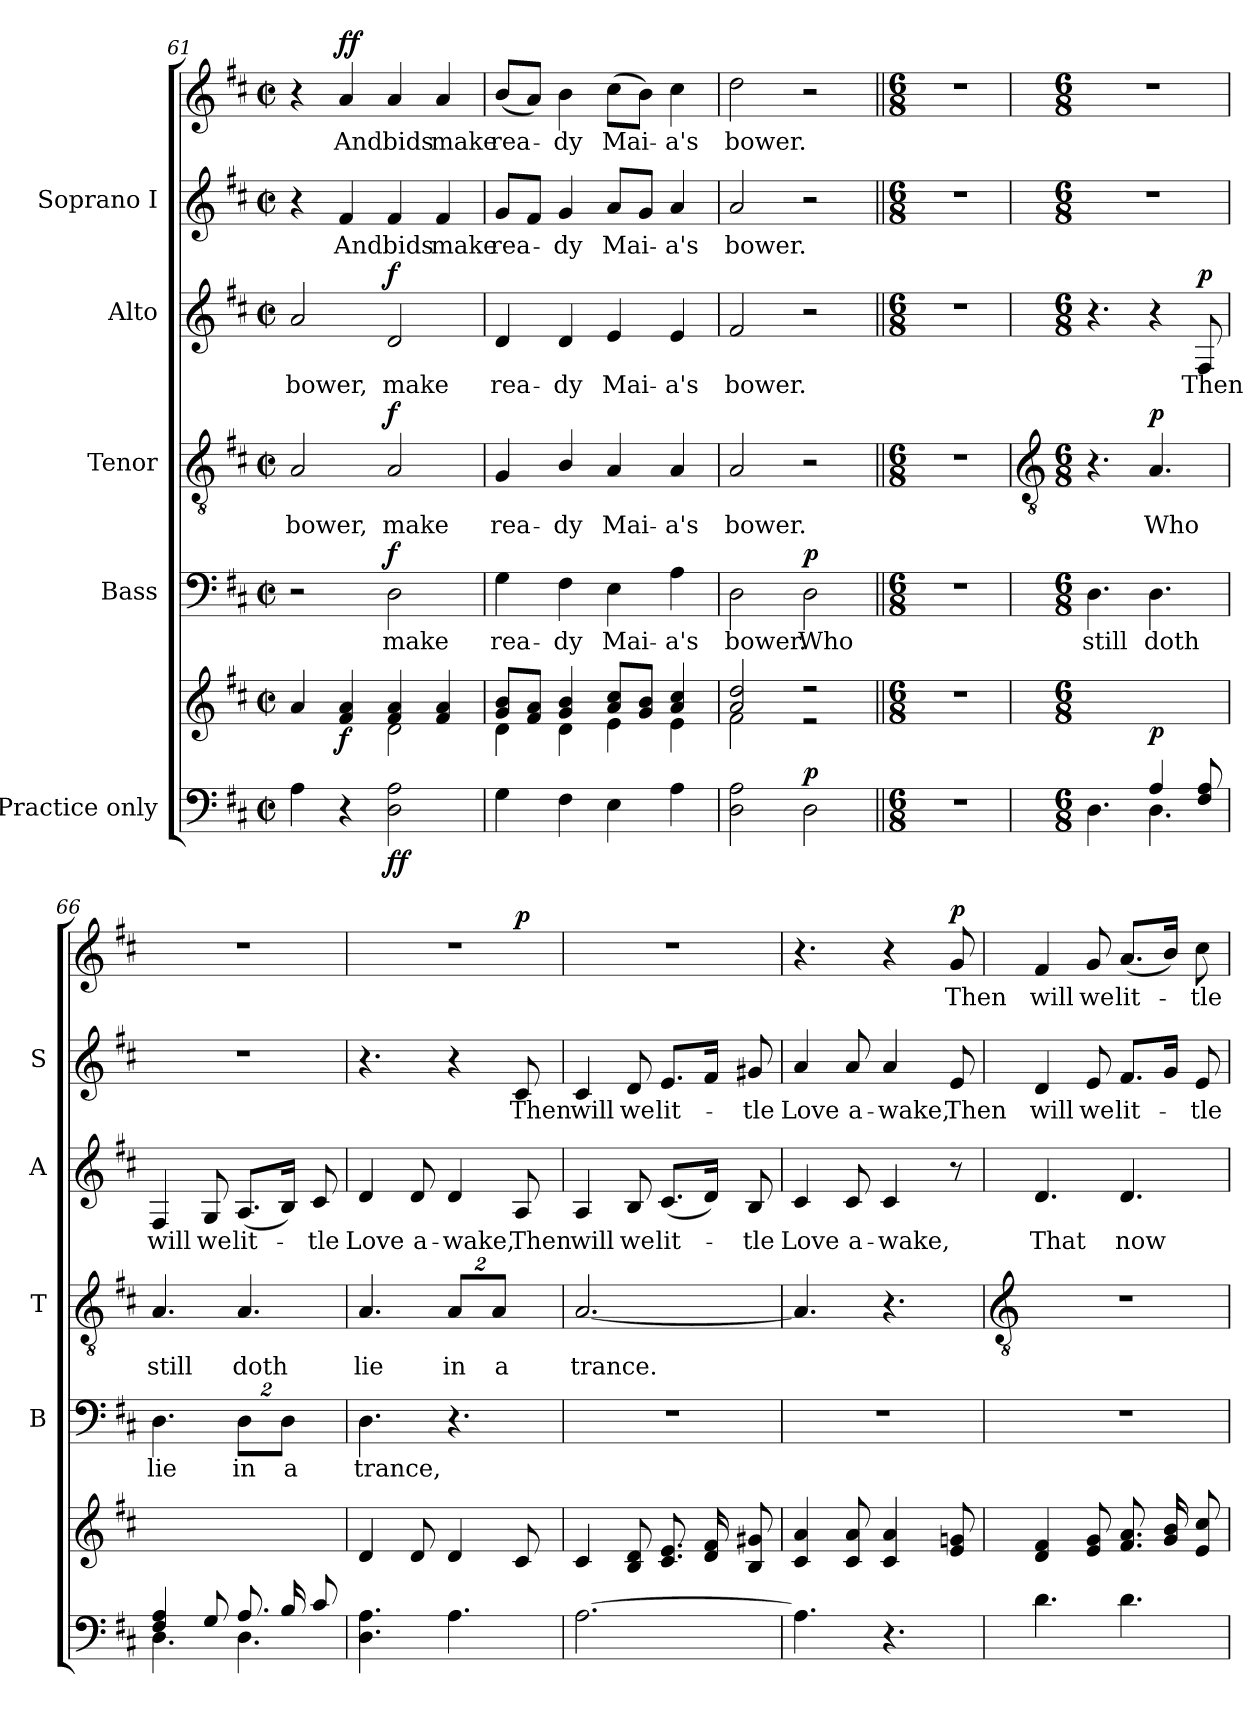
**kern	**kern	**dynam	**kern	**text	**dynam	**kern	**text	**dynam	**kern	**text	**dynam	**kern	**text	**kern	**text	**dynam
*part5	*part5	*part5	*part4	*part4	*part4	*part3	*part3	*part3	*part2	*part2	*part2	*part1	*part1	*part1	*part1	*part1
*staff7	*staff6	*staff6/7	*staff5	*staff5	*staff5	*staff4	*staff4	*staff4	*staff3	*staff3	*staff3	*staff2	*staff2	*staff1	*staff1	*staff1/2
*I"Practice only	*	*	*I"Bass	*	*	*I"Tenor	*	*	*I"Alto	*	*	*I"Soprano I	*	*	*	*
*	*	*	*I'B	*	*	*I'T	*	*	*I'A	*	*	*I'S	*	*	*	*
!!LO:LB:g=z
*clefF4	*clefG2	*	*clefF4	*	*	*clefGv2	*	*	*clefG2	*	*	*clefG2	*	*clefG2	*	*
*k[f#c#]	*k[f#c#]	*	*k[f#c#]	*	*	*k[f#c#]	*	*	*k[f#c#]	*	*	*k[f#c#]	*	*k[f#c#]	*	*
*D:	*D:	*	*D:	*	*	*D:	*	*	*D:	*	*	*D:	*	*D:	*	*
*M2/2	*M2/2	*	*M2/2	*	*	*M2/2	*	*	*M2/2	*	*	*M2/2	*	*M2/2	*	*
*met(c|)	*met(c|)	*	*met(c|)	*	*	*met(c|)	*	*	*met(c|)	*	*	*met(c|)	*	*met(c|)	*	*
=61	=61	=61	=61	=61	=61	=61	=61	=61	=61	=61	=61	=61	=61	=61	=61	=61
*	*^	*	*	*	*	*	*	*	*	*	*	*	*	*	*	*
!	!	!	!	!	!	!	!	!LO:LY:b	!	!	!LO:LY:b	!	!	!	!	!	!
4A	4a/	2ryy	.	2r	.	.	2A	bower,	.	2a	bower,	.	4r	.	4r	.	.
!	!	!	!LO:DY:b	!	!	!	!	!	!	!	!	!	!	!LO:LY:b	!	!LO:LY:b	!LO:DY:b=2
!	!	!	!	!	!	!	!	!	!	!	!	!	!	!	!	!	!LO:DY:n=1:b
4r	4f#/ 4a/	.	f	.	.	.	.	.	.	.	.	.	4f#	And	4a	And	f f
!	!	!	!LO:DY:b=2	!	!LO:LY:b	!	!	!LO:LY:b	!	!	!LO:LY:b	!	!	!LO:LY:b	!	!LO:LY:b	!
!	!	!	!LO:DY:n=1:b	!	!	!LO:DY:b	!	!	!LO:DY:b	!	!	!LO:DY:b	!	!	!	!	!
2D 2A	4f#/ 4a/	2d\	f f	2D	make	f	2A	make	f	2d	make	f	4f#	bids	4a	bids	.
!	!	!	!	!	!	!	!	!	!	!	!	!	!	!LO:LY:b	!	!LO:LY:b	!
.	4f#/ 4a/	.	.	.	.	.	.	.	.	.	.	.	4f#	make	4a	make	.
=62	=62	=62	=62	=62	=62	=62	=62	=62	=62	=62	=62	=62	=62	=62	=62	=62	=62
!	!	!	!	!	!LO:LY:b	!	!	!LO:LY:b	!	!	!LO:LY:b	!	!	!LO:LY:b	!	!LO:LY:b	!
4G	8g/ 8b/L	4d\	.	4G	rea-	.	4G	rea-	.	4d	rea-	.	8gL	rea-	(<8bL	rea-	.
.	8f#/ 8a/J	.	.	.	.	.	.	.	.	.	.	.	8f#J	.	8aJ)	.	.
!	!	!	!	!	!LO:LY:b	!	!	!LO:LY:b	!	!	!LO:LY:b	!	!	!LO:LY:b	!	!LO:LY:b	!
4F#	4g/ 4b/	4d\	.	4F#	-dy	.	4B/	-dy	.	4d	-dy	.	4g	dy	4b	dy	.
!	!	!	!	!	!LO:LY:b	!	!	!LO:LY:b	!	!	!LO:LY:b	!	!	!LO:LY:b	!	!LO:LY:b	!
4E	8a/ 8cc#/L	4e\	.	4E	Mai-	.	4A	Mai-	.	4e	Mai-	.	8aL	Mai-	(>8cc#L	Mai-	.
.	8g/ 8b/J	.	.	.	.	.	.	.	.	.	.	.	8gJ	.	8bJ)	.	.
!	!	!	!	!	!LO:LY:b	!	!	!LO:LY:b	!	!	!LO:LY:b	!	!	!LO:LY:b	!	!LO:LY:b	!
4A	4a/ 4cc#/	4e\	.	4A	-a's	.	4A	-a's	.	4e	-a's	.	4a	a's	4cc#	a's	.
=63	=63	=63	=63	=63	=63	=63	=63	=63	=63	=63	=63	=63	=63	=63	=63	=63	=63
!	!	!	!	!	!LO:LY:b	!	!	!LO:LY:b	!	!	!LO:LY:b	!	!	!LO:LY:b	!	!LO:LY:b	!
2D 2A	2a/ 2dd/	2f#\	.	2D	bower.	.	2A	bower.	.	2f#	bower.	.	2a	bower.	2dd	bower.	.
!	!	!	!LO:DY:a=2	!	!LO:LY:b	!LO:DY:b	!	!	!	!	!	!	!	!	!	!	!
2D	2r	2r	p	2D	Who	p	2r	.	.	2r	.	.	2r	.	2r	.	.
*	*v	*v	*	*	*	*	*	*	*	*	*	*	*	*	*	*	*
=64||	=64||	=64||	=64||	=64||	=64||	=64||	=64||	=64||	=64||	=64||	=64||	=64||	=64||	=64||	=64||	=64||
*M6/8	*M6/8	*	*M6/8	*	*	*M6/8	*	*	*M6/8	*	*	*M6/8	*	*M6/8	*	*
2.r	2.r	.	2.r	.	.	2.r	.	.	2.r	.	.	2.r	.	2.r	.	.
!!LO:LB:g=z
=65	=65	=65	=65	=65	=65	=65	=65	=65	=65	=65	=65	=65	=65	=65	=65	=65
*	*	*	*	*	*	*clefGv2	*	*	*	*	*	*	*	*	*	*
*M6/8	*M6/8	*	*M6/8	*	*	*M6/8	*	*	*M6/8	*	*	*M6/8	*	*M6/8	*	*
*^	*	*	*	*	*	*	*	*	*	*	*	*	*	*	*	*
!	!	!	!	!	!LO:LY:b	!	!	!	!	!	!	!	!LO:N:vis=1	!	!LO:N:vis=1	!	!
4.ryy	4.D	4.ryy	.	4.D	still	.	4.r	.	.	4.r	.	.	2.r	.	2.r	.	.
!	!	!	!LO:DY:b	!	!LO:LY:b	!	!	!LO:LY:b	!LO:DY:b	!	!	!	!	!	!	!	!
4A/	4.D	4.ryy	p	4.D	doth	.	4.A	Who	p	4r	.	.	.	.	.	.	.
!	!	!	!	!	!	!	!	!	!	!	!LO:LY:b	!LO:DY:b	!	!	!	!	!
8F#/ 8A/	.	.	.	.	.	.	.	.	.	8F#	Then	p	.	.	.	.	.
=66	=66	=66	=66	=66	=66	=66	=66	=66	=66	=66	=66	=66	=66	=66	=66	=66	=66
!	!	!	!	!	!LO:LY:b	!	!	!LO:LY:b	!	!	!LO:LY:b	!	!LO:N:vis=1	!	!LO:N:vis=1	!	!
4F#/ 4A/	4.D	2.ryy	.	4.D	lie	.	4.A	still	.	4F#	will	.	2.r	.	2.r	.	.
!	!	!	!	!	!	!	!	!	!	!	!LO:LY:b	!	!	!	!	!	!
8G/	.	.	.	.	.	.	.	.	.	8G	we	.	.	.	.	.	.
!	!	!	!	!	!LO:LY:b	!	!	!LO:LY:b	!	!	!LO:LY:b	!	!	!	!	!	!
8.A/L	4.D	.	.	16%3D\L	in	.	4.A	doth	.	(<8.AL	lit-	.	.	.	.	.	.
!	!	!	!	!	!LO:LY:b	!	!	!	!	!	!	!	!	!	!	!	!
16B/L	.	.	.	16%3D\J	a	.	.	.	.	16BJ)	.	.	.	.	.	.	.
!	!	!	!	!	!	!	!	!	!	!	!LO:LY:b	!	!	!	!	!	!
8c#/J	.	.	.	.	.	.	.	.	.	8c#	tle	.	.	.	.	.	.
*v	*v	*	*	*	*	*	*	*	*	*	*	*	*	*	*	*	*
=67	=67	=67	=67	=67	=67	=67	=67	=67	=67	=67	=67	=67	=67	=67	=67	=67
!	!	!	!	!LO:LY:b	!	!	!LO:LY:b	!	!	!LO:LY:b	!	!	!	!LO:N:vis=1	!	!
4.D 4.A	4d/	.	4.D	trance,	.	4.A	lie	.	4d	Love	.	4.r	.	2.r	.	.
!	!	!	!	!	!	!	!	!	!	!LO:LY:b	!	!	!	!	!	!
.	8d/	.	.	.	.	.	.	.	8d	a-	.	.	.	.	.	.
!	!	!	!	!	!	!	!LO:LY:b	!	!	!LO:LY:b	!	!	!	!	!	!
4.A	4d/	.	4.r	.	.	16%3A/L	in	.	4d	-wake,	.	4r	.	.	.	.
!	!	!	!	!	!	!	!LO:LY:b	!	!	!	!	!	!	!	!	!
.	.	.	.	.	.	16%3A/J	a	.	.	.	.	.	.	.	.	.
!	!	!	!	!	!	!	!	!	!	!LO:LY:b	!	!	!LO:LY:b	!	!	!LO:DY:b=2
.	8c#/	.	.	.	.	.	.	.	8A	Then	.	8c#	Then	.	.	p
=68	=68	=68	=68	=68	=68	=68	=68	=68	=68	=68	=68	=68	=68	=68	=68	=68
!	!	!	!LO:N:vis=1	!	!	!	!LO:LY:b	!	!	!LO:LY:b	!	!	!LO:LY:b	!LO:N:vis=1	!	!
[2.A	4c#	.	2.r	.	.	[2.A	trance.	.	4A	will	.	4c#	will	2.r	.	.
!	!	!	!	!	!	!	!	!	!	!LO:LY:b	!	!	!LO:LY:b	!	!	!
.	8B 8d	.	.	.	.	.	.	.	8B	we	.	8d	we	.	.	.
!	!	!	!	!	!	!	!	!	!	!LO:LY:b	!	!	!LO:LY:b	!	!	!
.	8.c# 8.eL	.	.	.	.	.	.	.	(<8.c#L	lit-	.	8.eL	lit-	.	.	.
.	16d 16f#L	.	.	.	.	.	.	.	16dJ)	.	.	16f#J	.	.	.	.
!	!	!	!	!	!	!	!	!	!	!LO:LY:b	!	!	!LO:LY:b	!	!	!
.	8B 8g#XJ	.	.	.	.	.	.	.	8B	tle	.	8g#X	tle	.	.	.
=69	=69	=69	=69	=69	=69	=69	=69	=69	=69	=69	=69	=69	=69	=69	=69	=69
!	!	!	!LO:N:vis=1	!	!	!	!	!	!	!LO:LY:b	!	!	!LO:LY:b	!	!	!
4.A]	4c# 4a	.	2.r	.	.	4.A]	.	.	4c#	Love	.	4a	Love	4.r	.	.
!	!	!	!	!	!	!	!	!	!	!LO:LY:b	!	!	!LO:LY:b	!	!	!
.	8c# 8a	.	.	.	.	.	.	.	8c#	a-	.	8a	a-	.	.	.
!	!	!	!	!	!	!	!	!	!	!LO:LY:b	!	!	!LO:LY:b	!	!	!
4.r	4c# 4a	.	.	.	.	4.r	.	.	4c#	-wake,	.	4a	-wake,	4r	.	.
!	!	!	!	!	!	!	!	!	!	!	!	!	!LO:LY:b	!	!LO:LY:b	!LO:DY:b
.	8e 8gn	.	.	.	.	.	.	.	8r	.	.	8e	Then	8g	Then	p
!!LO:LB:g=z
=70	=70	=70	=70	=70	=70	=70	=70	=70	=70	=70	=70	=70	=70	=70	=70	=70
*	*	*	*	*	*	*clefGv2	*	*	*	*	*	*	*	*	*	*
!	!	!	!LO:N:vis=1	!	!	!LO:N:vis=1	!	!	!	!LO:LY:b	!	!	!LO:LY:b	!	!LO:LY:b	!
4.d	4d 4f#	.	2.r	.	.	2.r	.	.	4.d	That	.	4d	will	4f#	will	.
!	!	!	!	!	!	!	!	!	!	!	!	!	!LO:LY:b	!	!LO:LY:b	!
.	8e 8g	.	.	.	.	.	.	.	.	.	.	8e	we	8g	we	.
!	!	!	!	!	!	!	!	!	!	!LO:LY:b	!	!	!LO:LY:b	!	!LO:LY:b	!
4.d	8.f# 8.aL	.	.	.	.	.	.	.	4.d	now	.	8.f#L	lit-	(<8.aL	lit-	.
.	16g 16bL	.	.	.	.	.	.	.	.	.	.	16gJ	.	16bJ)	.	.
!	!	!	!	!	!	!	!	!	!	!	!	!	!LO:LY:b	!	!LO:LY:b	!
.	8e 8cc#J	.	.	.	.	.	.	.	.	.	.	8e	tle	8cc#	tle	.
=	=	=	=	=	=	=	=	=	=	=	=	=	=	=	=	=
*-	*-	*-	*-	*-	*-	*-	*-	*-	*-	*-	*-	*-	*-	*-	*-	*-
